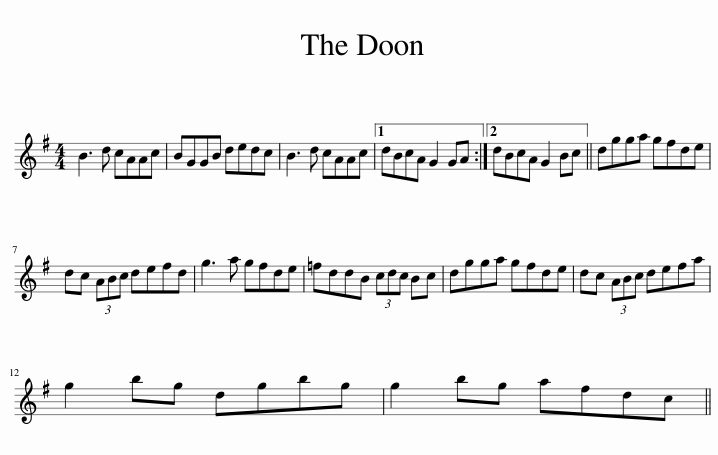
X:1
L:1/8
M:4/4
I:linebreak $
K:G
V:1 treble
V:1
 B3 d cAAc | BGGB dedc | B3 d cAAc |1 dBcA G2 GA :|2 dBcA G2 Bc || %5
 dgga gfde |$ dc (3ABc defd | g3 a gfde | =fddB (3cdc Bc | dgga gfde | %10
 dc (3ABc defa |$ g2 bg dgbg | g2 bg afdc || %13
